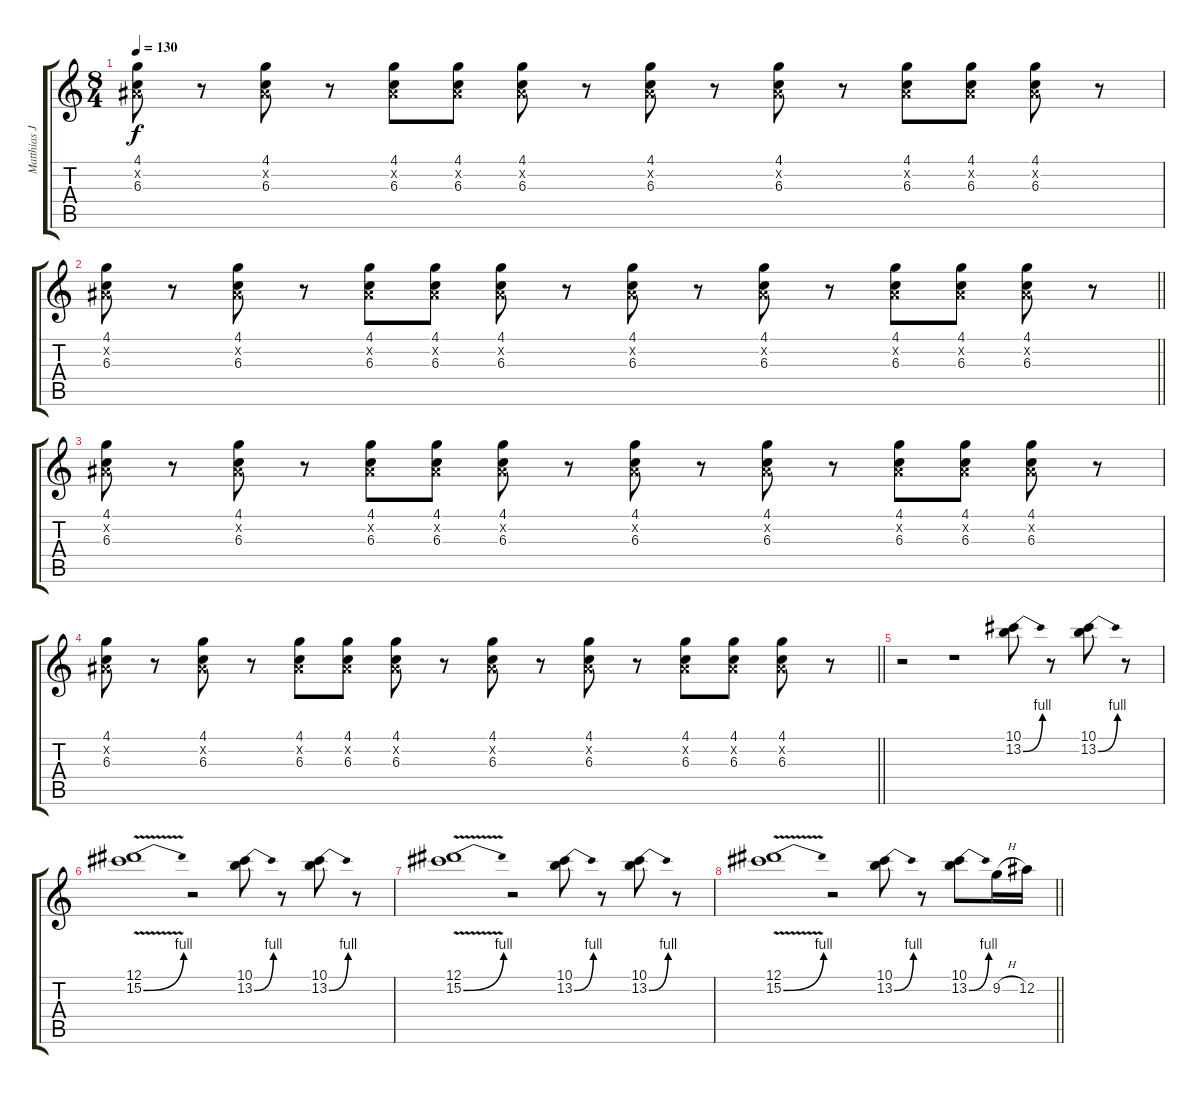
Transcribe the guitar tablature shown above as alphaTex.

\track ("Matthias Jabs" "Matthias J") {instrument overdrivenguitar}
\staff {score tabs}
\tuning (Eb4 Bb3 Gb3 Db3 Ab2 Eb2) {hide}
\ts (8 4)
\tempo 130
\clef g2
\ks c
(4.1 0.2{x} 6.3).8{dy f} r.8 (4.1 0.2{x} 6.3).8 r.8 (4.1 0.2{x} 6.3).8 (4.1 0.2{x} 6.3).8 (4.1 0.2{x} 6.3).8 r.8 (4.1 0.2{x} 6.3).8 r.8 (4.1 0.2{x} 6.3).8 r.8 (4.1 0.2{x} 6.3).8 (4.1 0.2{x} 6.3).8 (4.1 0.2{x} 6.3).8 r.8 |
\barLineRight lightlight
(4.1 0.2{x} 6.3).8 r.8 (4.1 0.2{x} 6.3).8 r.8 (4.1 0.2{x} 6.3).8 (4.1 0.2{x} 6.3).8 (4.1 0.2{x} 6.3).8 r.8 (4.1 0.2{x} 6.3).8 r.8 (4.1 0.2{x} 6.3).8 r.8 (4.1 0.2{x} 6.3).8 (4.1 0.2{x} 6.3).8 (4.1 0.2{x} 6.3).8 r.8 |
(4.1 0.2{x} 6.3).8 r.8 (4.1 0.2{x} 6.3).8 r.8 (4.1 0.2{x} 6.3).8 (4.1 0.2{x} 6.3).8 (4.1 0.2{x} 6.3).8 r.8 (4.1 0.2{x} 6.3).8 r.8 (4.1 0.2{x} 6.3).8 r.8 (4.1 0.2{x} 6.3).8 (4.1 0.2{x} 6.3).8 (4.1 0.2{x} 6.3).8 r.8 |
\barLineRight lightlight
(4.1 0.2{x} 6.3).8 r.8 (4.1 0.2{x} 6.3).8 r.8 (4.1 0.2{x} 6.3).8 (4.1 0.2{x} 6.3).8 (4.1 0.2{x} 6.3).8 r.8 (4.1 0.2{x} 6.3).8 r.8 (4.1 0.2{x} 6.3).8 r.8 (4.1 0.2{x} 6.3).8 (4.1 0.2{x} 6.3).8 (4.1 0.2{x} 6.3).8 r.8 |
\section ("" "")
r.2{volume 15} r.1 (10.1 13.2{be (bend 0 0 60 4)}).8 r.8 (10.1 13.2{be (bend 0 0 60 4)}).8 r.8 |
(12.1 15.2{be (bend 0 0 60 4) v}).1 r.2 (10.1 13.2{be (bend 0 0 60 4)}).8 r.8 (10.1 13.2{be (bend 0 0 60 4)}).8 r.8 |
(12.1 15.2{be (bend 0 0 60 4) v}).1 r.2 (10.1 13.2{be (bend 0 0 60 4)}).8 r.8 (10.1 13.2{be (bend 0 0 60 4)}).8 r.8 |
\barLineRight lightlight
(12.1 15.2{be (bend 0 0 60 4) v}).1 r.2 (10.1 13.2{be (bend 0 0 60 4)}).8 r.8 (10.1 13.2{be (bend 0 0 60 4)}).8 9.2{h}.16 12.2.16
